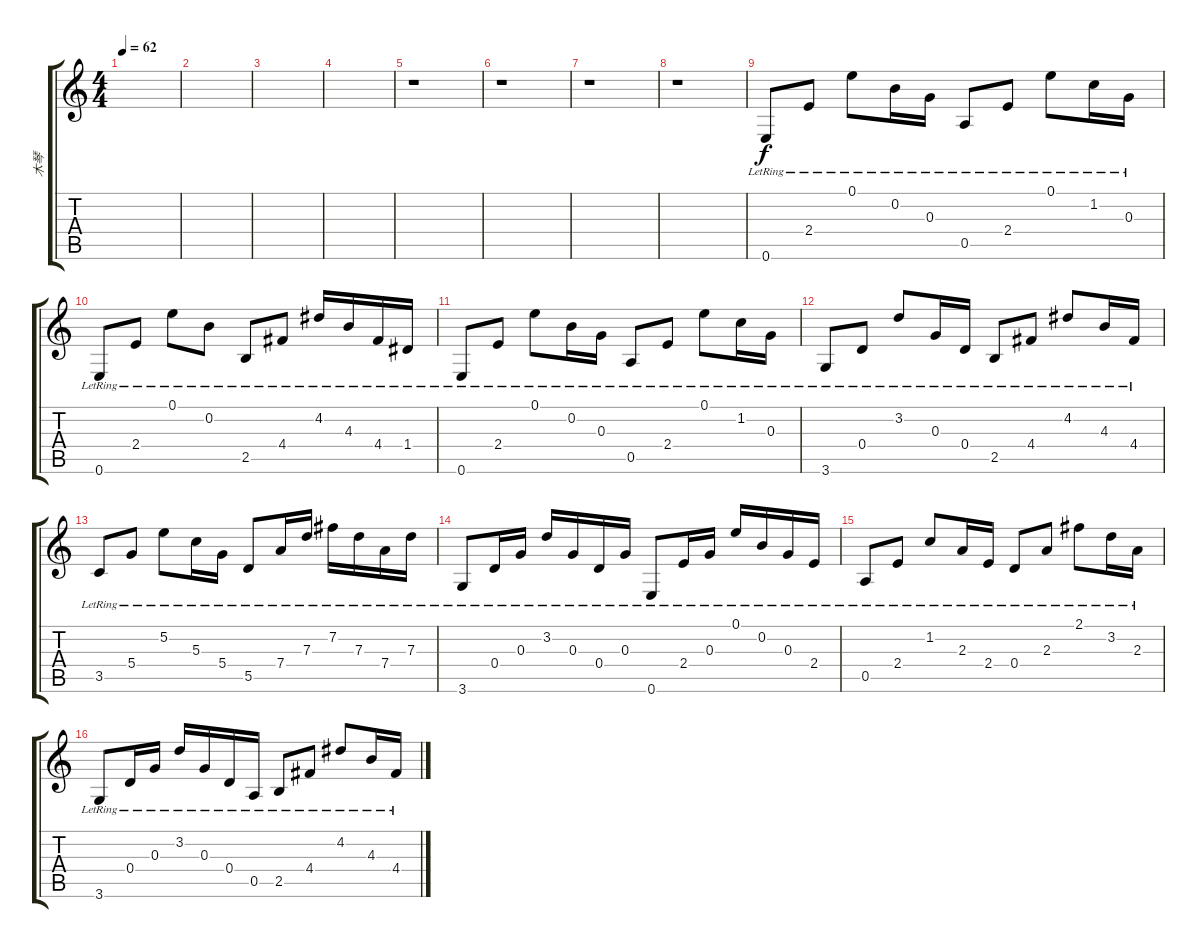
\track ("木琴" "木琴") {instrument acousticguitarsteel}
\staff {score tabs}
\tuning (E4 B3 G3 D3 A2 E2) {hide}
\ts (4 4)
\tempo 62
\clef g2
\ks c
|
|
|
|
r.1 |
r.1 |
r.1 |
r.1 |
0.6{lr}.8 2.4{lr}.8 0.1{lr}.8 0.2{lr}.16 0.3{lr}.16 0.5{lr}.8 2.4{lr}.8 0.1{lr}.8 1.2{lr}.16 0.3{lr}.16 |
0.6{lr}.8 2.4{lr}.8 0.1{lr}.8 0.2{lr}.8 2.5{lr}.8 4.4{lr}.8 4.2{lr}.16 4.3{lr}.16 4.4{lr}.16 1.4{lr}.16 |
0.6{lr}.8 2.4{lr}.8 0.1{lr}.8 0.2{lr}.16 0.3{lr}.16 0.5{lr}.8 2.4{lr}.8 0.1{lr}.8 1.2{lr}.16 0.3{lr}.16 |
3.6{lr}.8 0.4{lr}.8 3.2{lr}.8 0.3{lr}.16 0.4{lr}.16 2.5{lr}.8 4.4{lr}.8 4.2{lr}.8 4.3{lr}.16 4.4{lr}.16 |
3.5{lr}.8 5.4{lr}.8 5.2{lr}.8 5.3{lr}.16 5.4{lr}.16 5.5{lr}.8 7.4{lr}.16 7.3{lr}.16 7.2{lr}.16 7.3{lr}.16 7.4{lr}.16 7.3{lr}.16 |
3.6{lr}.8 0.4{lr}.16 0.3{lr}.16 3.2{lr}.16 0.3{lr}.16 0.4{lr}.16 0.3{lr}.16 0.6{lr}.8 2.4{lr}.16 0.3{lr}.16 0.1{lr}.16 0.2{lr}.16 0.3{lr}.16 2.4{lr}.16 |
0.5{lr}.8 2.4{lr}.8 1.2{lr}.8 2.3{lr}.16 2.4{lr}.16 0.4{lr}.8 2.3{lr}.8 2.1{lr}.8 3.2{lr}.16 2.3{lr}.16 |
3.6{lr}.8 0.4{lr}.16 0.3{lr}.16 3.2{lr}.16 0.3{lr}.16 0.4{lr}.16 0.5{lr}.16 2.5{lr}.8 4.4{lr}.8 4.2{lr}.8 4.3{lr}.16 4.4{lr}.16
